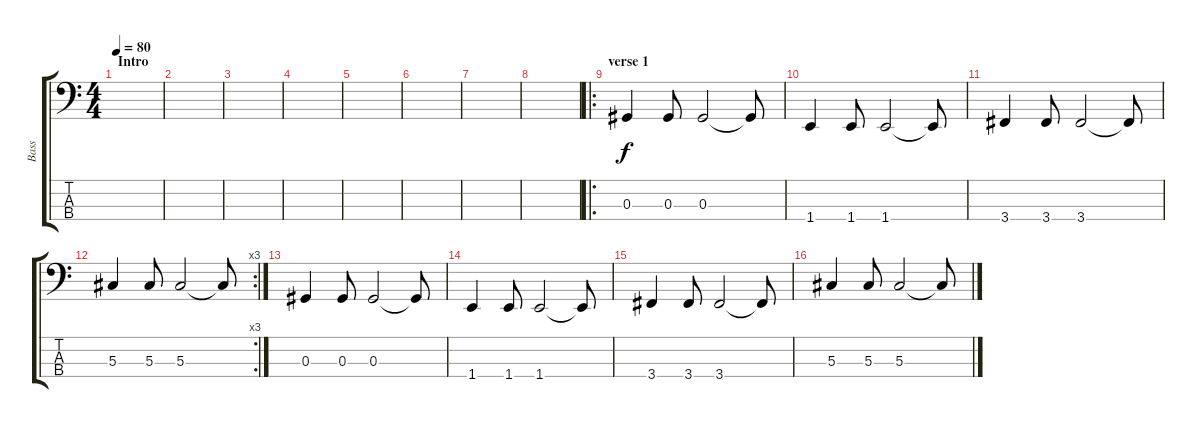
\track ("Bass" "Bass") {instrument acousticbass}
\staff {score tabs}
\tuning (Gb2 Db2 Ab1 Eb1) {hide}
\ts (4 4)
\section ("" "Intro")
\tempo 80
\clef f4
\ks c
|
|
|
|
|
|
|
|
\ro
\section ("" "verse 1")
0.3.4 0.3.8 0.3.2 0.3{t}.8 |
1.4.4 1.4.8 1.4.2 1.4{t}.8 |
3.4.4 3.4.8 3.4.2 3.4{t}.8 |
\rc 3
5.3.4 5.3.8 5.3.2 5.3{t}.8 |
0.3.4 0.3.8 0.3.2 0.3{t}.8 |
1.4.4 1.4.8 1.4.2 1.4{t}.8 |
3.4.4 3.4.8 3.4.2 3.4{t}.8 |
5.3.4 5.3.8 5.3.2 5.3{t}.8
